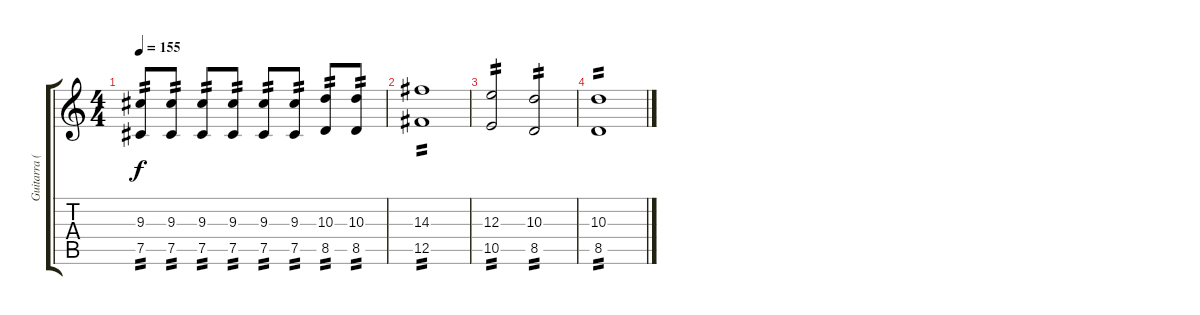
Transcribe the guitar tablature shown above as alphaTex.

\track ("Guitarra (Alexis Ruiz)" "Guitarra (") {instrument distortionguitar}
\staff {score tabs}
\tuning (Db4 Ab3 E3 B2 Gb2 B1) {hide}
\ts (4 4)
\tempo 155
\clef g2
\ks c
(9.3 7.5).8{tp 2 dy f} (9.3 7.5).8{tp 2} (9.3 7.5).8{tp 2} (9.3 7.5).8{tp 2} (9.3 7.5).8{tp 2} (9.3 7.5).8{tp 2} (10.3 8.5).8{tp 2} (10.3 8.5).8{tp 2} |
(14.3 12.5).1{tp 2} |
(12.3 10.5).2{tp 2} (10.3 8.5).2{tp 2} |
(10.3 8.5).1{tp 2}
